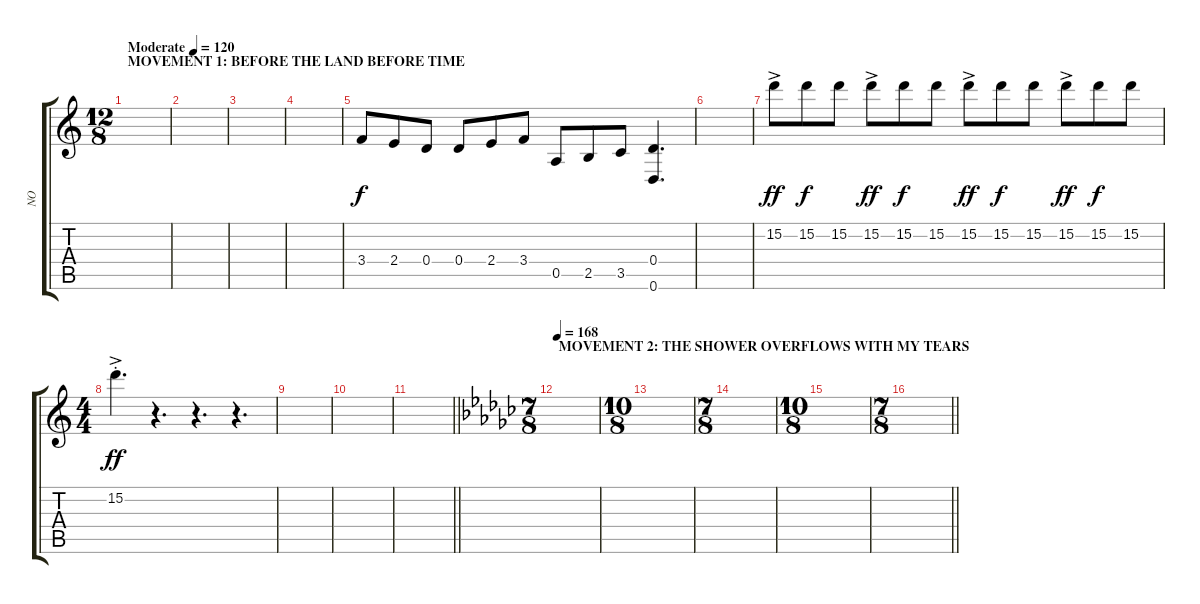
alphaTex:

\track ("NO" "NO") {instrument stringensemble1}
\staff {score tabs}
\tuning (E5 B4 G4 D4 A3 D3) {hide}
\ts (12 8)
\section ("" "MOVEMENT 1: BEFORE THE LAND BEFORE TIME")
\tempo (120 "Moderate")
\clef g2
\ks c
|
|
|
|
3.4.8 2.4.8 0.4.8 0.4.8 2.4.8 3.4.8 0.5.8 2.5.8 3.5.8 (0.4 0.6).4{d} |
|
15.2{ac}.8{dy ff} 15.2.8{dy f} 15.2.8 15.2{ac}.8{dy ff} 15.2.8{dy f} 15.2.8 15.2{ac}.8{dy ff} 15.2.8{dy f} 15.2.8 15.2{ac}.8{dy ff} 15.2.8{dy f} 15.2.8 |
\ts (4 4)
15.2{ac st}.4{d dy ff} r.4{d} r.4{d} r.4{d} |
|
|
\barLineRight lightlight
|
\ts (7 8)
\section ("" "MOVEMENT 2: THE SHOWER OVERFLOWS WITH MY TEARS")
\tempo 130
\tempo 168
\ks gb
|
\ts (10 8)
|
\ts (7 8)
|
\ts (10 8)
|
\ts (7 8)
\barLineRight lightlight
